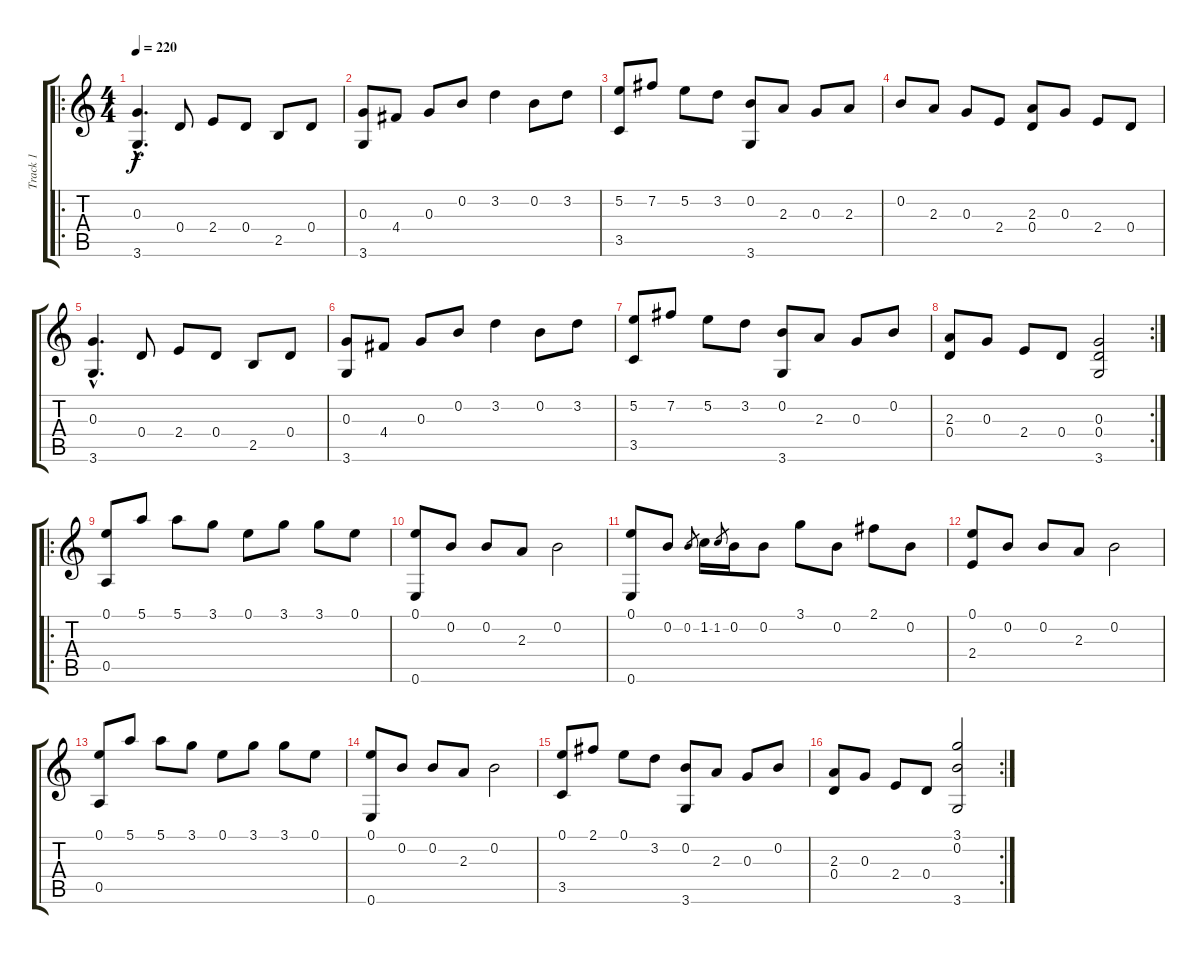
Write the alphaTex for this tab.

\track ("Track 1" "Track 1") {instrument acousticguitarnylon}
\staff {score tabs}
\tuning (E4 B3 G3 D3 A2 E2) {hide}
\ro
\ts (4 4)
\tempo 220
\clef g2
\ks c
(0.3{hac} 3.6{hac}).4{d dy f instrument acousticguitarnylon} 0.4.8 2.4.8 0.4.8 2.5.8 0.4.8 |
(0.3 3.6).8 4.4.8 0.3.8 0.2.8 3.2.4 0.2.8 3.2.8 |
(5.2 3.5).8 7.2.8 5.2.8 3.2.8 (0.2 3.6).8 2.3.8 0.3.8 2.3.8 |
0.2.8 2.3.8 0.3.8 2.4.8 (2.3 0.4).8 0.3.8 2.4.8 0.4.8 |
(0.3{hac} 3.6{hac}).4{d} 0.4.8 2.4.8 0.4.8 2.5.8 0.4.8 |
(0.3 3.6).8 4.4.8 0.3.8 0.2.8 3.2.4 0.2.8 3.2.8 |
(5.2 3.5).8 7.2.8 5.2.8 3.2.8 (0.2 3.6).8 2.3.8 0.3.8 0.2.8 |
\rc 2
(2.3 0.4).8 0.3.8 2.4.8 0.4.8 (0.3 0.4 3.6).2 |
\ro
(0.1 0.5).8 5.1.8 5.1.8 3.1.8 0.1.8 3.1.8 3.1.8 0.1.8 |
(0.1 0.6).8 0.2.8 0.2.8 2.3.8 0.2.2 |
(0.1 0.6).8 0.2.8 0.2.8{gr} 1.2.16 1.2.8{gr} 0.2.16 0.2.8 3.1.8 0.2.8 2.1.8 0.2.8 |
(0.1 2.4).8 0.2.8 0.2.8 2.3.8 0.2.2 |
(0.1 0.5).8 5.1.8 5.1.8 3.1.8 0.1.8 3.1.8 3.1.8 0.1.8 |
(0.1 0.6).8 0.2.8 0.2.8 2.3.8 0.2.2 |
(0.1 3.5).8 2.1.8 0.1.8 3.2.8 (0.2 3.6).8 2.3.8 0.3.8 0.2.8 |
\rc 2
(2.3 0.4).8 0.3.8 2.4.8 0.4.8 (3.1 0.2 3.6).2
